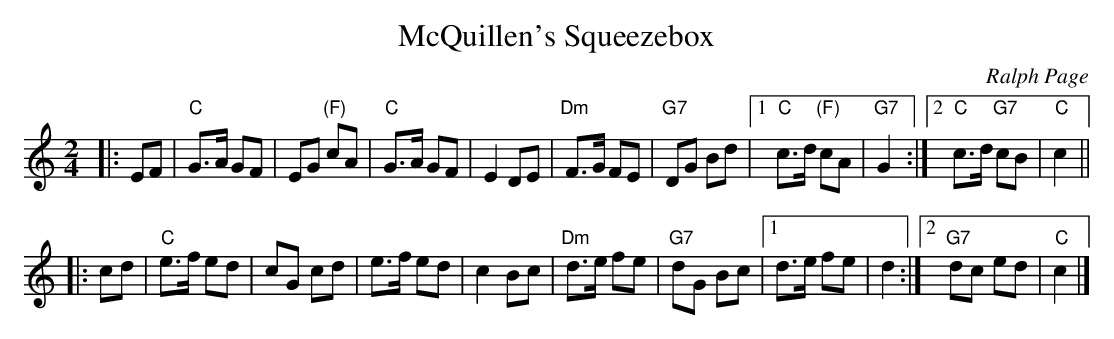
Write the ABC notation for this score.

X:1
T: McQuillen's Squeezebox
C: Ralph Page
M: 2/4
L: 1/8
K: C
|: EF |\
"C"G>A GF | EG "(F)"cA | "C"G>A GF | E2 DE |\
"Dm"F>G FE | "G7"DG Bd |1 "C"c>d "(F)"cA | "G7"G2 :|2 "C"c>d "G7"cB | "C"c2 ||
|: cd |\
"C"e>f ed | cG cd | e>f ed | c2 Bc |\
"Dm"d>e fe | "G7"dG Bc |1 d>e fe | d2 :|2 "G7"dc ed | "C"c2 |]
